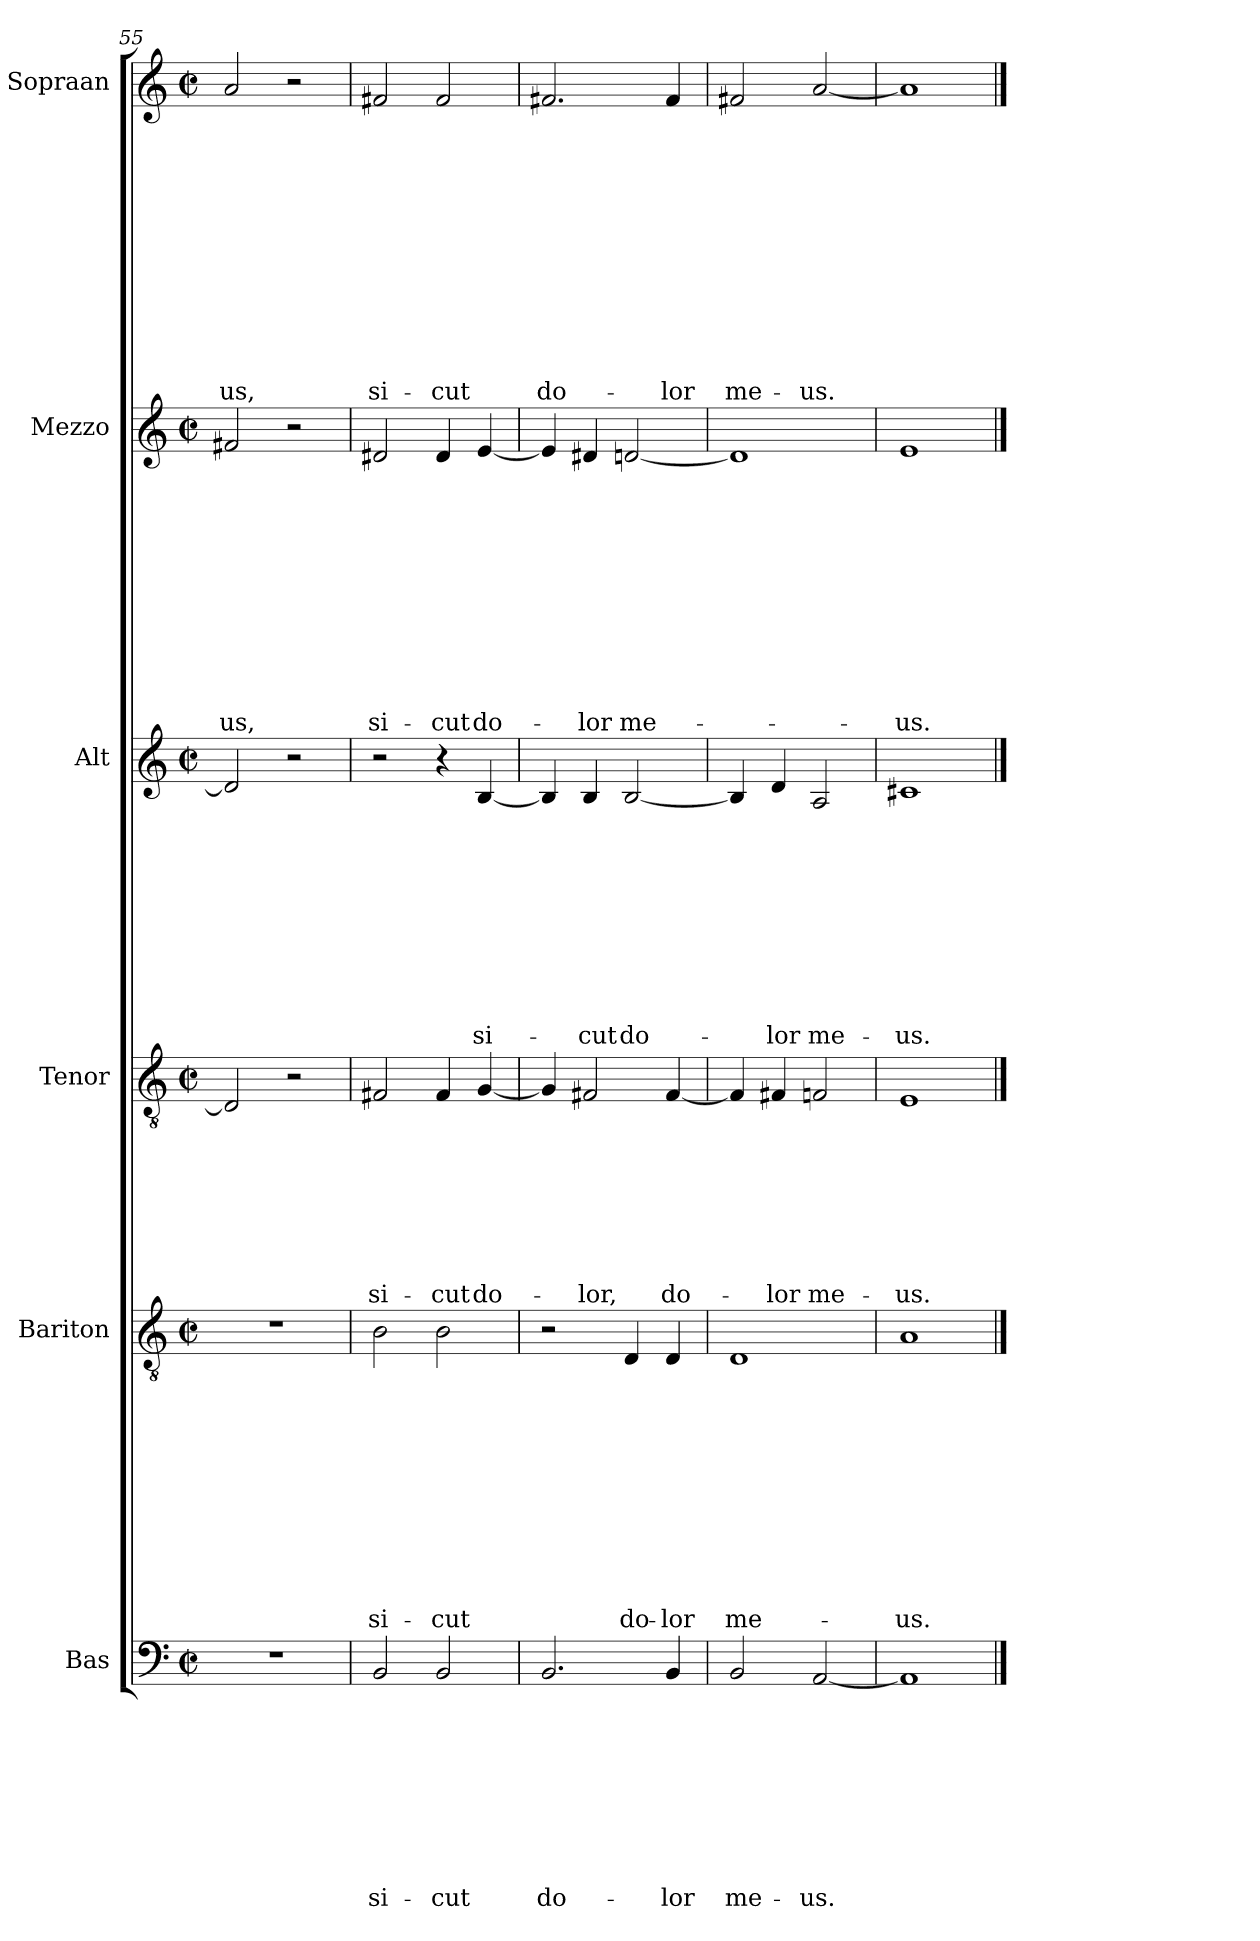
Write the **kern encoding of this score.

**kern	**text	**text	**text	**text	**text	**text	**text	**text	**text	**kern	**text	**text	**text	**text	**text	**text	**text	**text	**text	**text	**text	**kern	**text	**text	**text	**text	**text	**text	**text	**text	**kern	**text	**text	**text	**text	**text	**text	**text	**text	**text	**text	**kern	**text	**text	**text	**text	**text	**text	**text	**text	**text	**text	**text	**kern	**text	**text	**text	**text	**text	**text	**text	**text	**text	**text	**text	**text
*part6	*part6	*part6	*part6	*part6	*part6	*part6	*part6	*part6	*part6	*part5	*part5	*part5	*part5	*part5	*part5	*part5	*part5	*part5	*part5	*part5	*part5	*part4	*part4	*part4	*part4	*part4	*part4	*part4	*part4	*part4	*part3	*part3	*part3	*part3	*part3	*part3	*part3	*part3	*part3	*part3	*part3	*part2	*part2	*part2	*part2	*part2	*part2	*part2	*part2	*part2	*part2	*part2	*part2	*part1	*part1	*part1	*part1	*part1	*part1	*part1	*part1	*part1	*part1	*part1	*part1	*part1
*staff6	*staff6	*staff6	*staff6	*staff6	*staff6	*staff6	*staff6	*staff6	*staff6	*staff5	*staff5	*staff5	*staff5	*staff5	*staff5	*staff5	*staff5	*staff5	*staff5	*staff5	*staff5	*staff4	*staff4	*staff4	*staff4	*staff4	*staff4	*staff4	*staff4	*staff4	*staff3	*staff3	*staff3	*staff3	*staff3	*staff3	*staff3	*staff3	*staff3	*staff3	*staff3	*staff2	*staff2	*staff2	*staff2	*staff2	*staff2	*staff2	*staff2	*staff2	*staff2	*staff2	*staff2	*staff1	*staff1	*staff1	*staff1	*staff1	*staff1	*staff1	*staff1	*staff1	*staff1	*staff1	*staff1	*staff1
*I"Bas	*	*	*	*	*	*	*	*	*	*I"Bariton	*	*	*	*	*	*	*	*	*	*	*	*I"Tenor	*	*	*	*	*	*	*	*	*I"Alt	*	*	*	*	*	*	*	*	*	*	*I"Mezzo	*	*	*	*	*	*	*	*	*	*	*	*I"Sopraan	*	*	*	*	*	*	*	*	*	*	*	*
*I'B	*	*	*	*	*	*	*	*	*	*I'Br	*	*	*	*	*	*	*	*	*	*	*	*I'T	*	*	*	*	*	*	*	*	*I'A	*	*	*	*	*	*	*	*	*	*	*	*	*	*	*	*	*	*	*	*	*	*	*I'S	*	*	*	*	*	*	*	*	*	*	*	*
*clefF4	*	*	*	*	*	*	*	*	*	*clefGv2	*	*	*	*	*	*	*	*	*	*	*	*clefGv2	*	*	*	*	*	*	*	*	*clefG2	*	*	*	*	*	*	*	*	*	*	*clefG2	*	*	*	*	*	*	*	*	*	*	*	*clefG2	*	*	*	*	*	*	*	*	*	*	*	*
*k[]	*	*	*	*	*	*	*	*	*	*k[]	*	*	*	*	*	*	*	*	*	*	*	*k[]	*	*	*	*	*	*	*	*	*k[]	*	*	*	*	*	*	*	*	*	*	*k[]	*	*	*	*	*	*	*	*	*	*	*	*k[]	*	*	*	*	*	*	*	*	*	*	*	*
*C:	*	*	*	*	*	*	*	*	*	*C:	*	*	*	*	*	*	*	*	*	*	*	*C:	*	*	*	*	*	*	*	*	*C:	*	*	*	*	*	*	*	*	*	*	*C:	*	*	*	*	*	*	*	*	*	*	*	*C:	*	*	*	*	*	*	*	*	*	*	*	*
*M2/2	*	*	*	*	*	*	*	*	*	*M2/2	*	*	*	*	*	*	*	*	*	*	*	*M2/2	*	*	*	*	*	*	*	*	*M2/2	*	*	*	*	*	*	*	*	*	*	*M2/2	*	*	*	*	*	*	*	*	*	*	*	*M2/2	*	*	*	*	*	*	*	*	*	*	*	*
*met(c|)	*	*	*	*	*	*	*	*	*	*met(c|)	*	*	*	*	*	*	*	*	*	*	*	*met(c|)	*	*	*	*	*	*	*	*	*met(c|)	*	*	*	*	*	*	*	*	*	*	*met(c|)	*	*	*	*	*	*	*	*	*	*	*	*met(c|)	*	*	*	*	*	*	*	*	*	*	*	*
=55	=55	=55	=55	=55	=55	=55	=55	=55	=55	=55	=55	=55	=55	=55	=55	=55	=55	=55	=55	=55	=55	=55	=55	=55	=55	=55	=55	=55	=55	=55	=55	=55	=55	=55	=55	=55	=55	=55	=55	=55	=55	=55	=55	=55	=55	=55	=55	=55	=55	=55	=55	=55	=55	=55	=55	=55	=55	=55	=55	=55	=55	=55	=55	=55	=55	=55
!	!	!	!	!	!	!	!	!	!	!	!	!	!	!	!	!	!	!	!	!	!	!	!	!	!	!	!	!	!	!	!	!	!	!	!	!	!	!	!	!	!	!	!	!	!	!	!	!	!	!	!	!	!LO:LY:b	!	!	!	!	!	!	!	!	!	!	!	!	!LO:LY:b
1r	.	.	.	.	.	.	.	.	.	1r	.	.	.	.	.	.	.	.	.	.	.	2D/]	.	.	.	.	.	.	.	.	2d/]	.	.	.	.	.	.	.	.	.	.	2f#X/	.	.	.	.	.	.	.	.	.	.	-us,	2a/	.	.	.	.	.	.	.	.	.	.	.	-us,
.	.	.	.	.	.	.	.	.	.	.	.	.	.	.	.	.	.	.	.	.	.	2r	.	.	.	.	.	.	.	.	2r	.	.	.	.	.	.	.	.	.	.	2r	.	.	.	.	.	.	.	.	.	.	.	2r	.	.	.	.	.	.	.	.	.	.	.	.
=56	=56	=56	=56	=56	=56	=56	=56	=56	=56	=56	=56	=56	=56	=56	=56	=56	=56	=56	=56	=56	=56	=56	=56	=56	=56	=56	=56	=56	=56	=56	=56	=56	=56	=56	=56	=56	=56	=56	=56	=56	=56	=56	=56	=56	=56	=56	=56	=56	=56	=56	=56	=56	=56	=56	=56	=56	=56	=56	=56	=56	=56	=56	=56	=56	=56	=56
!	!	!	!	!	!	!	!	!	!LO:LY:b	!	!	!	!	!	!	!	!	!	!	!	!LO:LY:b	!	!	!	!	!	!	!	!	!LO:LY:b	!	!	!	!	!	!	!	!	!	!	!	!	!	!	!	!	!	!	!	!	!	!	!LO:LY:b	!	!	!	!	!	!	!	!	!	!	!	!	!LO:LY:b
2BB/	.	.	.	.	.	.	.	.	si-	2B\	.	.	.	.	.	.	.	.	.	.	si-	2F#X/	.	.	.	.	.	.	.	si-	2r	.	.	.	.	.	.	.	.	.	.	2d#X/	.	.	.	.	.	.	.	.	.	.	si-	2f#X/	.	.	.	.	.	.	.	.	.	.	.	si-
!	!	!	!	!	!	!	!	!	!LO:LY:b	!	!	!	!	!	!	!	!	!	!	!	!LO:LY:b	!	!	!	!	!	!	!	!	!LO:LY:b	!	!	!	!	!	!	!	!	!	!	!	!	!	!	!	!	!	!	!	!	!	!	!LO:LY:b	!	!	!	!	!	!	!	!	!	!	!	!	!LO:LY:b
2BB/	.	.	.	.	.	.	.	.	-cut	2B\	.	.	.	.	.	.	.	.	.	.	-cut	4F#/	.	.	.	.	.	.	.	-cut	4r	.	.	.	.	.	.	.	.	.	.	4d#/	.	.	.	.	.	.	.	.	.	.	-cut	2f#/	.	.	.	.	.	.	.	.	.	.	.	-cut
!	!	!	!	!	!	!	!	!	!	!	!	!	!	!	!	!	!	!	!	!	!	!	!	!	!	!	!	!	!	!LO:LY:b	!	!	!	!	!	!	!	!	!	!	!LO:LY:b	!	!	!	!	!	!	!	!	!	!	!	!LO:LY:b	!	!	!	!	!	!	!	!	!	!	!	!	!
.	.	.	.	.	.	.	.	.	.	.	.	.	.	.	.	.	.	.	.	.	.	[4G/	.	.	.	.	.	.	.	do-	[4B/	.	.	.	.	.	.	.	.	.	si-	[4e/	.	.	.	.	.	.	.	.	.	.	do-	.	.	.	.	.	.	.	.	.	.	.	.	.
=57	=57	=57	=57	=57	=57	=57	=57	=57	=57	=57	=57	=57	=57	=57	=57	=57	=57	=57	=57	=57	=57	=57	=57	=57	=57	=57	=57	=57	=57	=57	=57	=57	=57	=57	=57	=57	=57	=57	=57	=57	=57	=57	=57	=57	=57	=57	=57	=57	=57	=57	=57	=57	=57	=57	=57	=57	=57	=57	=57	=57	=57	=57	=57	=57	=57	=57
!	!	!	!	!	!	!	!	!	!LO:LY:b	!	!	!	!	!	!	!	!	!	!	!	!	!	!	!	!	!	!	!	!	!	!	!	!	!	!	!	!	!	!	!	!	!	!	!	!	!	!	!	!	!	!	!	!	!	!	!	!	!	!	!	!	!	!	!	!	!LO:LY:b
2.BB/	.	.	.	.	.	.	.	.	do-	2r	.	.	.	.	.	.	.	.	.	.	.	4G/]	.	.	.	.	.	.	.	.	4B/]	.	.	.	.	.	.	.	.	.	.	4e/]	.	.	.	.	.	.	.	.	.	.	.	2.f#X/	.	.	.	.	.	.	.	.	.	.	.	do-
!	!	!	!	!	!	!	!	!	!	!	!	!	!	!	!	!	!	!	!	!	!	!	!	!	!	!	!	!	!	!LO:LY:b	!	!	!	!	!	!	!	!	!	!	!LO:LY:b	!	!	!	!	!	!	!	!	!	!	!	!LO:LY:b	!	!	!	!	!	!	!	!	!	!	!	!	!
.	.	.	.	.	.	.	.	.	.	.	.	.	.	.	.	.	.	.	.	.	.	2F#X/	.	.	.	.	.	.	.	-lor,	4B/	.	.	.	.	.	.	.	.	.	-cut	4d#X/	.	.	.	.	.	.	.	.	.	.	-lor	.	.	.	.	.	.	.	.	.	.	.	.	.
!	!	!	!	!	!	!	!	!	!	!	!	!	!	!	!	!	!	!	!	!	!LO:LY:b	!	!	!	!	!	!	!	!	!	!	!	!	!	!	!	!	!	!	!	!LO:LY:b	!	!	!	!	!	!	!	!	!	!	!	!LO:LY:b	!	!	!	!	!	!	!	!	!	!	!	!	!
.	.	.	.	.	.	.	.	.	.	4D/	.	.	.	.	.	.	.	.	.	.	do-	.	.	.	.	.	.	.	.	.	[2B/	.	.	.	.	.	.	.	.	.	do-	[2dn/	.	.	.	.	.	.	.	.	.	.	me-	.	.	.	.	.	.	.	.	.	.	.	.	.
!	!	!	!	!	!	!	!	!	!LO:LY:b	!	!	!	!	!	!	!	!	!	!	!	!LO:LY:b	!	!	!	!	!	!	!	!	!LO:LY:b	!	!	!	!	!	!	!	!	!	!	!	!	!	!	!	!	!	!	!	!	!	!	!	!	!	!	!	!	!	!	!	!	!	!	!	!LO:LY:b
4BB/	.	.	.	.	.	.	.	.	-lor	4D/	.	.	.	.	.	.	.	.	.	.	-lor	[4F#/	.	.	.	.	.	.	.	do-	.	.	.	.	.	.	.	.	.	.	.	.	.	.	.	.	.	.	.	.	.	.	.	4f#/	.	.	.	.	.	.	.	.	.	.	.	-lor
=58	=58	=58	=58	=58	=58	=58	=58	=58	=58	=58	=58	=58	=58	=58	=58	=58	=58	=58	=58	=58	=58	=58	=58	=58	=58	=58	=58	=58	=58	=58	=58	=58	=58	=58	=58	=58	=58	=58	=58	=58	=58	=58	=58	=58	=58	=58	=58	=58	=58	=58	=58	=58	=58	=58	=58	=58	=58	=58	=58	=58	=58	=58	=58	=58	=58	=58
!	!	!	!	!	!	!	!	!	!LO:LY:b	!	!	!	!	!	!	!	!	!	!	!	!LO:LY:b	!	!	!	!	!	!	!	!	!	!	!	!	!	!	!	!	!	!	!	!	!	!	!	!	!	!	!	!	!	!	!	!	!	!	!	!	!	!	!	!	!	!	!	!	!LO:LY:b
2BB/	.	.	.	.	.	.	.	.	me-	1D	.	.	.	.	.	.	.	.	.	.	me-	4F#/]	.	.	.	.	.	.	.	.	4B/]	.	.	.	.	.	.	.	.	.	.	1d]	.	.	.	.	.	.	.	.	.	.	.	2f#X/	.	.	.	.	.	.	.	.	.	.	.	me-
!	!	!	!	!	!	!	!	!	!	!	!	!	!	!	!	!	!	!	!	!	!	!	!	!	!	!	!	!	!	!LO:LY:b	!	!	!	!	!	!	!	!	!	!	!LO:LY:b	!	!	!	!	!	!	!	!	!	!	!	!	!	!	!	!	!	!	!	!	!	!	!	!	!
.	.	.	.	.	.	.	.	.	.	.	.	.	.	.	.	.	.	.	.	.	.	4F#X/	.	.	.	.	.	.	.	-lor	4d/	.	.	.	.	.	.	.	.	.	-lor	.	.	.	.	.	.	.	.	.	.	.	.	.	.	.	.	.	.	.	.	.	.	.	.	.
!	!	!	!	!	!	!	!	!	!LO:LY:b	!	!	!	!	!	!	!	!	!	!	!	!	!	!	!	!	!	!	!	!	!LO:LY:b	!	!	!	!	!	!	!	!	!	!	!LO:LY:b	!	!	!	!	!	!	!	!	!	!	!	!	!	!	!	!	!	!	!	!	!	!	!	!	!LO:LY:b
[2AA/	.	.	.	.	.	.	.	.	-us.	.	.	.	.	.	.	.	.	.	.	.	.	2Fn/	.	.	.	.	.	.	.	me-	2A/	.	.	.	.	.	.	.	.	.	me-	.	.	.	.	.	.	.	.	.	.	.	.	[2a/	.	.	.	.	.	.	.	.	.	.	.	-us.
=59	=59	=59	=59	=59	=59	=59	=59	=59	=59	=59	=59	=59	=59	=59	=59	=59	=59	=59	=59	=59	=59	=59	=59	=59	=59	=59	=59	=59	=59	=59	=59	=59	=59	=59	=59	=59	=59	=59	=59	=59	=59	=59	=59	=59	=59	=59	=59	=59	=59	=59	=59	=59	=59	=59	=59	=59	=59	=59	=59	=59	=59	=59	=59	=59	=59	=59
!	!	!	!	!	!	!	!	!	!	!	!	!	!	!	!	!	!	!	!	!	!LO:LY:b	!	!	!	!	!	!	!	!	!LO:LY:b	!	!	!	!	!	!	!	!	!	!	!LO:LY:b	!	!	!	!	!	!	!	!	!	!	!	!LO:LY:b	!	!	!	!	!	!	!	!	!	!	!	!	!
1AA]	.	.	.	.	.	.	.	.	.	1A	.	.	.	.	.	.	.	.	.	.	-us.	1E	.	.	.	.	.	.	.	-us.	1c#X	.	.	.	.	.	.	.	.	.	-us.	1e	.	.	.	.	.	.	.	.	.	.	-us.	1a]	.	.	.	.	.	.	.	.	.	.	.	.
==	==	==	==	==	==	==	==	==	==	==	==	==	==	==	==	==	==	==	==	==	==	==	==	==	==	==	==	==	==	==	==	==	==	==	==	==	==	==	==	==	==	==	==	==	==	==	==	==	==	==	==	==	==	==	==	==	==	==	==	==	==	==	==	==	==	==
*-	*-	*-	*-	*-	*-	*-	*-	*-	*-	*-	*-	*-	*-	*-	*-	*-	*-	*-	*-	*-	*-	*-	*-	*-	*-	*-	*-	*-	*-	*-	*-	*-	*-	*-	*-	*-	*-	*-	*-	*-	*-	*-	*-	*-	*-	*-	*-	*-	*-	*-	*-	*-	*-	*-	*-	*-	*-	*-	*-	*-	*-	*-	*-	*-	*-	*-
